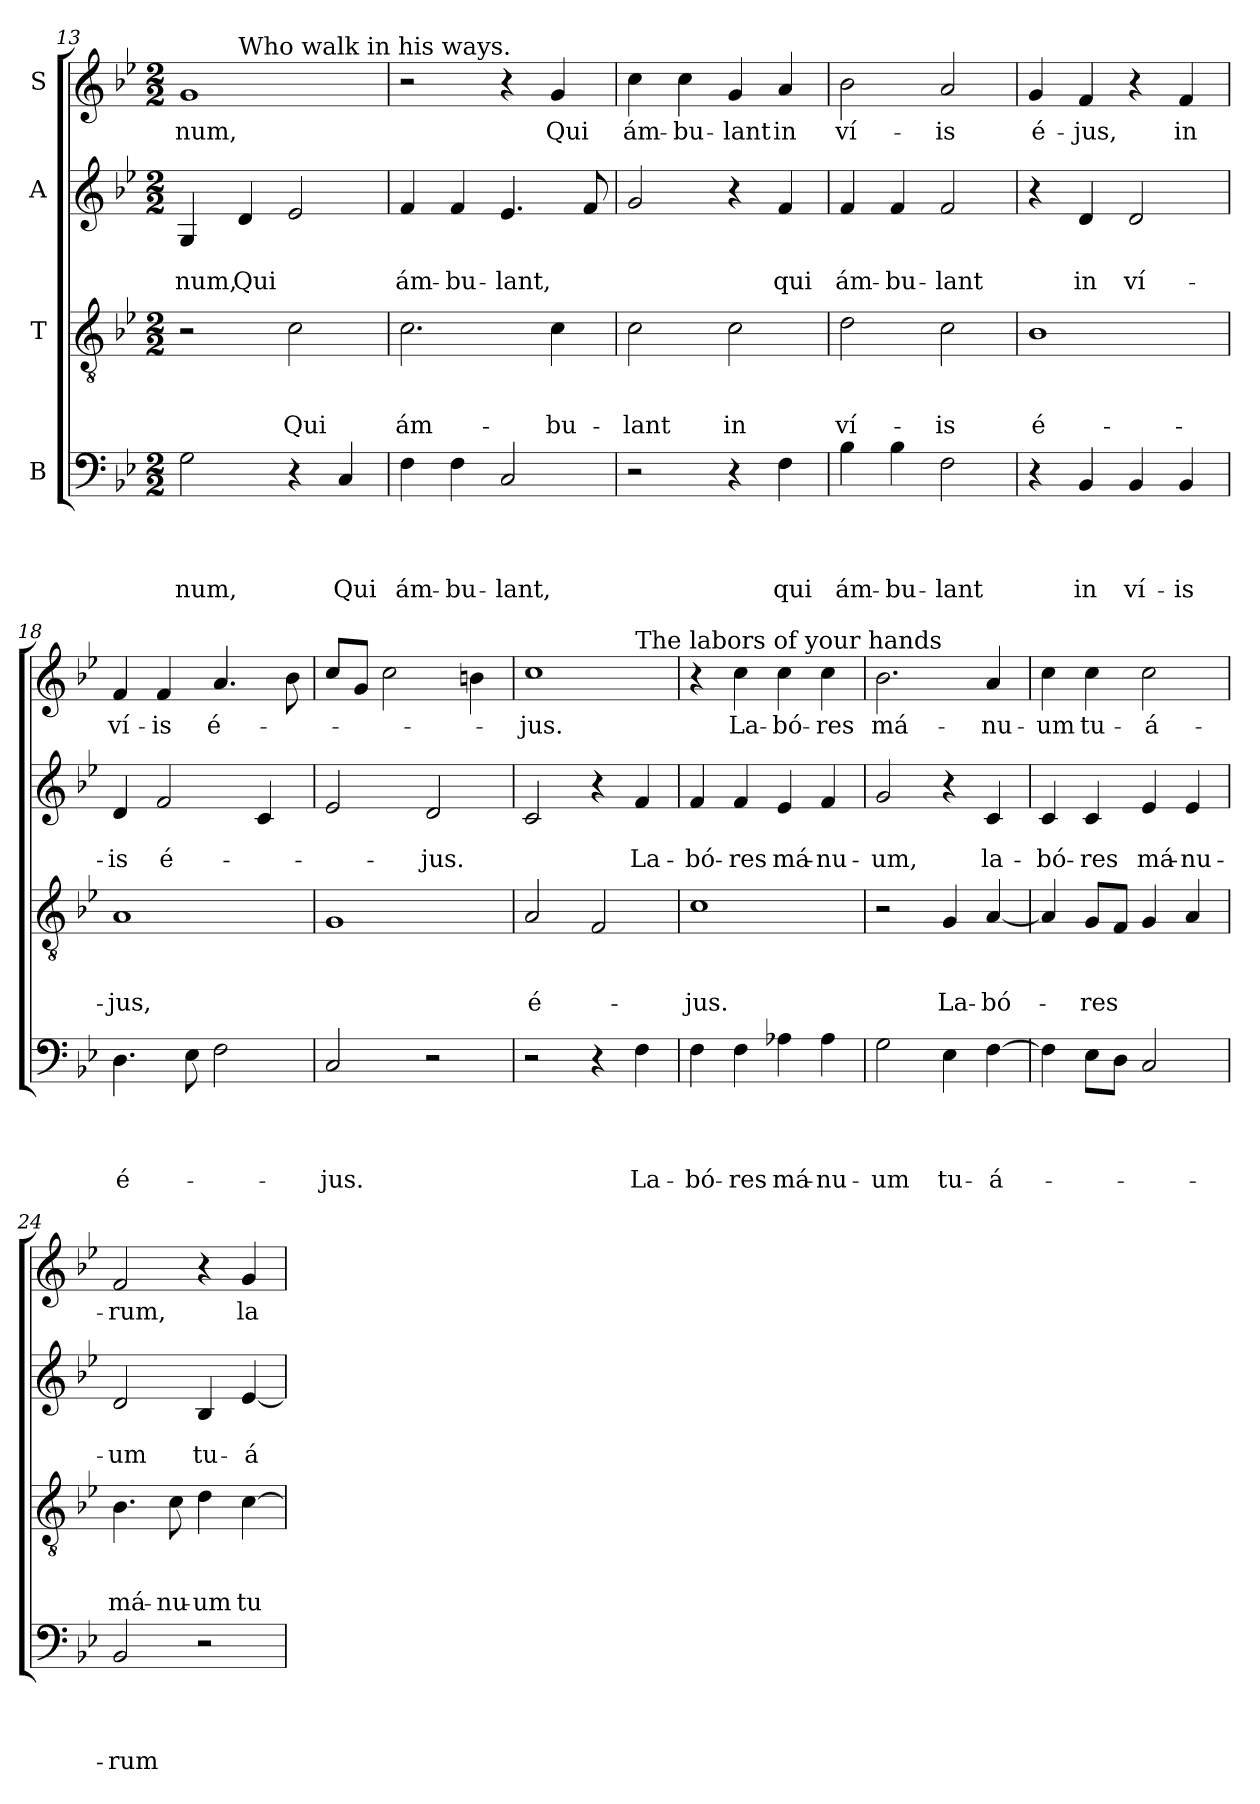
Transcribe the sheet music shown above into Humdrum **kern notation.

**kern	**text	**text	**text	**text	**kern	**text	**text	**text	**kern	**text	**text	**kern	**text
*part4	*part4	*part4	*part4	*part4	*part3	*part3	*part3	*part3	*part2	*part2	*part2	*part1	*part1
*staff4	*staff4	*staff4	*staff4	*staff4	*staff3	*staff3	*staff3	*staff3	*staff2	*staff2	*staff2	*staff1	*staff1
*I"B	*	*	*	*	*I"T	*	*	*	*I"A	*	*	*I"S	*
!!LO:PB:g=z
*clefF4	*	*	*	*	*clefGv2	*	*	*	*clefG2	*	*	*clefG2	*
*k[b-e-]	*	*	*	*	*k[b-e-]	*	*	*	*k[b-e-]	*	*	*k[b-e-]	*
*B-:	*	*	*	*	*B-:	*	*	*	*B-:	*	*	*B-:	*
*M2/2	*	*	*	*	*M2/2	*	*	*	*M2/2	*	*	*M2/2	*
=13	=13	=13	=13	=13	=13	=13	=13	=13	=13	=13	=13	=13	=13
!	!	!	!	!LO:LY:b	!	!	!	!	!	!	!LO:LY:b	!	!LO:LY:b
*	*	*	*	*	*	*	*	*	*	*	*	*^	*
2G\	.	.	.	-num,	2r	.	.	.	4G/	.	-num,	1g	4ryy	-num,
!	!	!	!	!	!	!	!	!	!	!	!	!	!LO:TX:a:t=Who walk in his ways.	!
!	!	!	!	!	!	!	!	!	!	!	!LO:LY:b	!	!	!
.	.	.	.	.	.	.	.	.	4d/	.	Qui	.	2.ryy	.
!	!	!	!	!	!	!	!	!LO:LY:b	!	!	!	!	!	!
4r	.	.	.	.	2c\	.	.	Qui	2e-/	.	.	.	.	.
!	!	!	!	!LO:LY:b	!	!	!	!	!	!	!	!	!	!
4C/	.	.	.	Qui	.	.	.	.	.	.	.	.	.	.
=14	=14	=14	=14	=14	=14	=14	=14	=14	=14	=14	=14	=14	=14	=14
!	!	!	!	!LO:LY:b	!	!	!	!LO:LY:b	!	!	!LO:LY:b	!	!	!
*	*	*	*	*	*	*	*	*	*	*	*	*v	*v	*
4F\	.	.	.	ám-	2.c\	.	.	ám-	4f/	.	ám-	2r	.
!	!	!	!	!LO:LY:b	!	!	!	!	!	!	!LO:LY:b	!	!
4F\	.	.	.	-bu-	.	.	.	.	4f/	.	-bu-	.	.
!	!	!	!	!LO:LY:b	!	!	!	!	!	!	!LO:LY:b	!	!
2C/	.	.	.	-lant,	.	.	.	.	4.e-/	.	-lant,	4r	.
!	!	!	!	!	!	!	!	!LO:LY:b	!	!	!	!	!LO:LY:b
.	.	.	.	.	4c\	.	.	-bu-	.	.	.	4g/	Qui
.	.	.	.	.	.	.	.	.	8f/	.	.	.	.
=15	=15	=15	=15	=15	=15	=15	=15	=15	=15	=15	=15	=15	=15
!	!	!	!	!	!	!	!	!LO:LY:b	!	!	!	!	!LO:LY:b
2r	.	.	.	.	2c\	.	.	-lant	2g/	.	.	4cc\	ám-
!	!	!	!	!	!	!	!	!	!	!	!	!	!LO:LY:b
.	.	.	.	.	.	.	.	.	.	.	.	4cc\	-bu-
!	!	!	!	!	!	!	!	!LO:LY:b	!	!	!	!	!LO:LY:b
4r	.	.	.	.	2c\	.	.	in	4r	.	.	4g/	-lant
!	!	!	!	!LO:LY:b	!	!	!	!	!	!	!LO:LY:b	!	!LO:LY:b
4F\	.	.	.	qui	.	.	.	.	4f/	.	qui	4a/	in
=16	=16	=16	=16	=16	=16	=16	=16	=16	=16	=16	=16	=16	=16
!	!	!	!	!LO:LY:b	!	!	!	!LO:LY:b	!	!	!LO:LY:b	!	!LO:LY:b
4B-\	.	.	.	ám-	2d\	.	.	ví-	4f/	.	ám-	2b-\	ví-
!	!	!	!	!LO:LY:b	!	!	!	!	!	!	!LO:LY:b	!	!
4B-\	.	.	.	-bu-	.	.	.	.	4f/	.	-bu-	.	.
!	!	!	!	!LO:LY:b	!	!	!	!LO:LY:b	!	!	!LO:LY:b	!	!LO:LY:b
2F\	.	.	.	-lant	2c\	.	.	-is	2f/	.	-lant	2a/	-is
=17	=17	=17	=17	=17	=17	=17	=17	=17	=17	=17	=17	=17	=17
!	!	!	!	!	!	!	!	!LO:LY:b	!	!	!	!	!LO:LY:b
4r	.	.	.	.	1B-	.	.	é-	4r	.	.	4g/	é-
!	!	!	!	!LO:LY:b	!	!	!	!	!	!	!LO:LY:b	!	!LO:LY:b
4BB-/	.	.	.	in	.	.	.	.	4d/	.	in	4f/	-jus,
!	!	!	!	!LO:LY:b	!	!	!	!	!	!	!LO:LY:b	!	!
4BB-/	.	.	.	ví-	.	.	.	.	2d/	.	ví-	4r	.
!	!	!	!	!LO:LY:b	!	!	!	!	!	!	!	!	!LO:LY:b
4BB-/	.	.	.	-is	.	.	.	.	.	.	.	4f/	in
=18	=18	=18	=18	=18	=18	=18	=18	=18	=18	=18	=18	=18	=18
!	!	!	!	!LO:LY:b	!	!	!	!LO:LY:b	!	!	!LO:LY:b	!	!LO:LY:b
4.D\	.	.	.	é-	1A	.	.	-jus,	4d/	.	-is	4f/	ví-
!	!	!	!	!	!	!	!	!	!	!	!LO:LY:b	!	!LO:LY:b
.	.	.	.	.	.	.	.	.	2f/	.	é-	4f/	-is
8E-\	.	.	.	.	.	.	.	.	.	.	.	.	.
!	!	!	!	!	!	!	!	!	!	!	!	!	!LO:LY:b
2F\	.	.	.	.	.	.	.	.	.	.	.	4.a/	é-
.	.	.	.	.	.	.	.	.	4c/	.	.	.	.
.	.	.	.	.	.	.	.	.	.	.	.	8b-\	.
!!LO:LB:g=z
=19	=19	=19	=19	=19	=19	=19	=19	=19	=19	=19	=19	=19	=19
!	!	!	!	!LO:LY:b	!	!	!	!	!	!	!	!	!
2C/	.	.	.	-jus.	1G	.	.	.	2e-/	.	.	8cc/L	.
.	.	.	.	.	.	.	.	.	.	.	.	8g/J	.
.	.	.	.	.	.	.	.	.	.	.	.	2cc\	.
!	!	!	!	!	!	!	!	!	!	!	!LO:LY:b	!	!
2r	.	.	.	.	.	.	.	.	2d/	.	-jus.	.	.
.	.	.	.	.	.	.	.	.	.	.	.	4bni\	.
=20	=20	=20	=20	=20	=20	=20	=20	=20	=20	=20	=20	=20	=20
!	!	!	!	!	!	!	!	!LO:LY:b	!	!	!	!	!LO:LY:b
*	*	*	*	*	*	*	*	*	*	*	*	*^	*
2r	.	.	.	.	2A/	.	.	é-	2c/	.	.	1cc	2.ryy	-jus.
4r	.	.	.	.	2F/	.	.	.	4r	.	.	.	.	.
!	!	!	!	!	!	!	!	!	!	!	!	!	!LO:TX:a:t=The labors of your hands	!
!	!	!	!	!LO:LY:b	!	!	!	!	!	!	!LO:LY:b	!	!	!
4F\	.	.	.	La-	.	.	.	.	4f/	.	La-	.	4ryy	.
=21	=21	=21	=21	=21	=21	=21	=21	=21	=21	=21	=21	=21	=21	=21
!	!	!	!	!LO:LY:b	!	!	!	!LO:LY:b	!	!	!LO:LY:b	!	!	!
*	*	*	*	*	*	*	*	*	*	*	*	*v	*v	*
4F\	.	.	.	-bó-	1c	.	.	-jus.	4f/	.	-bó-	4r	.
!	!	!	!	!LO:LY:b	!	!	!	!	!	!	!LO:LY:b	!	!LO:LY:b
4F\	.	.	.	-res	.	.	.	.	4f/	.	-res	4cc\	La-
!	!	!	!	!LO:LY:b	!	!	!	!	!	!	!LO:LY:b	!	!LO:LY:b
4A-X\	.	.	.	má-	.	.	.	.	4e-/	.	má-	4cc\	-bó-
!	!	!	!	!LO:LY:b	!	!	!	!	!	!	!LO:LY:b	!	!LO:LY:b
4A-\	.	.	.	-nu-	.	.	.	.	4f/	.	-nu-	4cc\	-res
=22	=22	=22	=22	=22	=22	=22	=22	=22	=22	=22	=22	=22	=22
!	!	!	!	!LO:LY:b	!	!	!	!	!	!	!LO:LY:b	!	!LO:LY:b
2G\	.	.	.	-um	2r	.	.	.	2g/	.	-um,	2.b-\	má-
!	!	!	!	!LO:LY:b	!	!	!	!LO:LY:b	!	!	!	!	!
4E-\	.	.	.	tu-	4G/	.	.	La-	4r	.	.	.	.
!	!	!	!	!LO:LY:b	!	!	!	!LO:LY:b	!	!	!LO:LY:b	!	!LO:LY:b
[4F\	.	.	.	-á-	[4A/	.	.	-bó-	4c/	.	la-	4a/	-nu-
=23	=23	=23	=23	=23	=23	=23	=23	=23	=23	=23	=23	=23	=23
!	!	!	!	!	!	!	!	!	!	!	!LO:LY:b	!	!LO:LY:b
4F\]	.	.	.	.	4A/]	.	.	.	4c/	.	-bó-	4cc\	-um
!	!	!	!	!	!	!	!	!LO:LY:b	!	!	!LO:LY:b	!	!LO:LY:b
8E-\L	.	.	.	.	8G/L	.	.	-res	4c/	.	-res	4cc\	tu-
8D\J	.	.	.	.	8F/J	.	.	.	.	.	.	.	.
!	!	!	!	!	!	!	!	!	!	!	!LO:LY:b	!	!LO:LY:b
2C/	.	.	.	.	4G/	.	.	.	4e-/	.	má-	2cc\	-á-
!	!	!	!	!	!	!	!	!	!	!	!LO:LY:b	!	!
.	.	.	.	.	4A/	.	.	.	4e-/	.	-nu-	.	.
=24	=24	=24	=24	=24	=24	=24	=24	=24	=24	=24	=24	=24	=24
!	!	!	!	!LO:LY:b	!	!	!	!LO:LY:b	!	!	!LO:LY:b	!	!LO:LY:b
2BB-/	.	.	.	-rum	4.B-\	.	.	má-	2d/	.	-um	2f/	-rum,
!	!	!	!	!	!	!	!	!LO:LY:b	!	!	!	!	!
.	.	.	.	.	8c\	.	.	-nu-	.	.	.	.	.
!	!	!	!	!	!	!	!	!LO:LY:b	!	!	!LO:LY:b	!	!
2r	.	.	.	.	4d\	.	.	-um	4B-/	.	tu-	4r	.
!	!	!	!	!	!	!	!	!LO:LY:b	!	!	!LO:LY:b	!	!LO:LY:b
.	.	.	.	.	[4c\	.	.	tu-	[4e-/	.	-á-	4g/	la-
=	=	=	=	=	=	=	=	=	=	=	=	=	=
*-	*-	*-	*-	*-	*-	*-	*-	*-	*-	*-	*-	*-	*-
